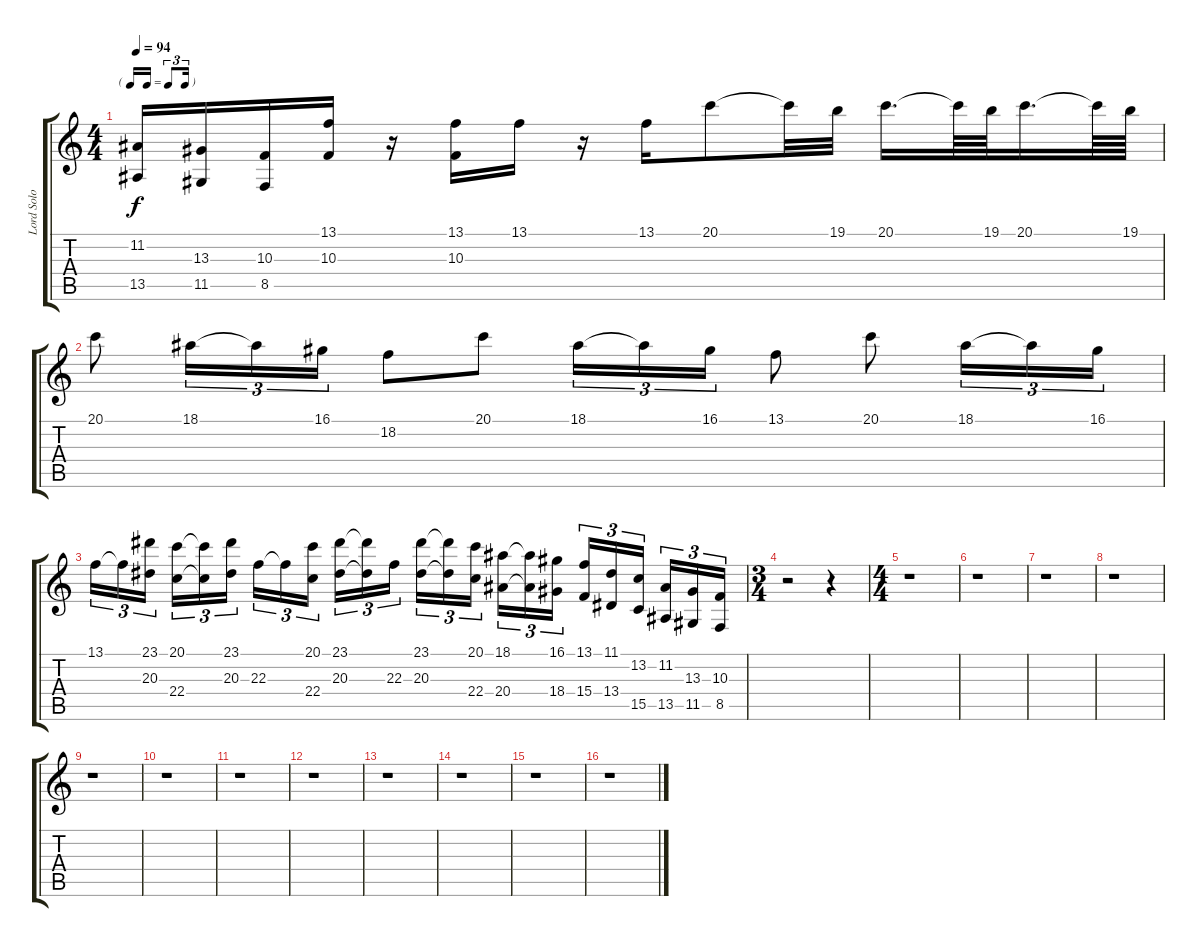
\track ("Lord Solo" "Lord Solo") {instrument rockorgan}
\staff {score tabs}
\tuning (E4 B3 G3 D3 A2 E2) {hide}
\ts (4 4)
\tf triplet16th
\tempo 94
\clef g2
\ks c
(11.2 13.5).16{dy f} (13.3 11.5).16 (10.3 8.5).16 (13.1 10.3).16 r.16 (13.1 10.3).16 13.1.16 r.16 13.1.16 20.1.8 20.1{t}.32 19.1.32 20.1.16{d} 20.1{t}.64 19.1.64 20.1.16{d} 20.1{t}.64 19.1.64 |
20.1.8 18.1.16{tu (3 2)} 18.1{t}.16{tu (3 2)} 16.1.16{tu (3 2)} 18.2.8 20.1.8 18.1.16{tu (3 2)} 18.1{t}.16{tu (3 2)} 16.1.16{tu (3 2)} 13.1.8 20.1.8 18.1.16{tu (3 2)} 18.1{t}.16{tu (3 2)} 16.1.16{tu (3 2)} |
13.1.16{tu (3 2)} 13.1{t}.16{tu (3 2)} (23.1 20.3).16{tu (3 2) beam splitsecondary} (20.1 22.4).16{tu (3 2)} (20.1{t} 22.4{t}).16{tu (3 2)} (23.1 20.3).16{tu (3 2)} 22.3.16{tu (3 2)} 22.3{t}.16{tu (3 2)} (20.1 22.4).16{tu (3 2) beam splitsecondary} (23.1 20.3).16{tu (3 2)} (23.1{t} 20.3{t}).16{tu (3 2)} 22.3.16{tu (3 2)} (23.1 20.3).16{tu (3 2)} (23.1{t} 20.3{t}).16{tu (3 2)} (20.1 22.4).16{tu (3 2) beam splitsecondary} (18.1 20.4).16{tu (3 2)} (18.1{t} 20.4{t}).16{tu (3 2)} (16.1 18.4).16{tu (3 2)} (13.1 15.4).16{tu (3 2)} (11.1 13.4).16{tu (3 2)} (13.2 15.5).16{tu (3 2) beam splitsecondary} (11.2 13.5).16{tu (3 2)} (13.3 11.5).16{tu (3 2)} (10.3 8.5).16{tu (3 2)} |
\ts (3 4)
r.2 r.4 |
\ts (4 4)
r.1 |
r.1 |
r.1 |
r.1 |
r.1 |
r.1 |
r.1 |
r.1 |
r.1 |
r.1 |
r.1 |
r.1
